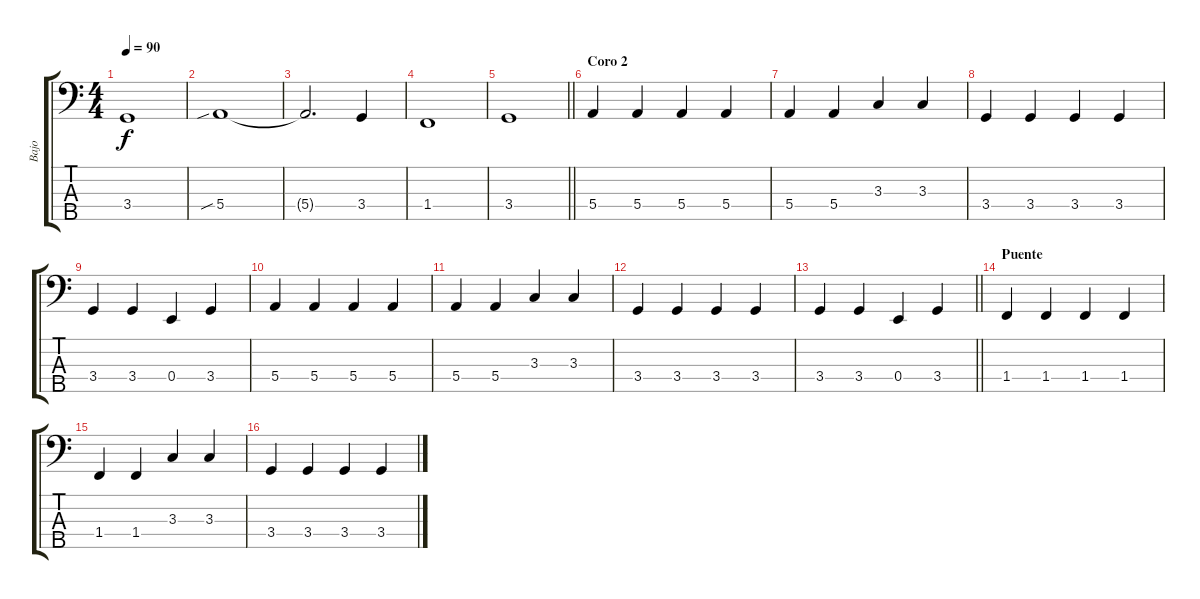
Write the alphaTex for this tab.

\track ("Bajo" "Bajo") {instrument electricbassfinger}
\staff {score tabs}
\tuning (G2 D2 A1 E1 B0) {hide}
\ts (4 4)
\tempo 90
\clef f4
\ks c
3.4.1{dy f} |
5.4{sib}.1 |
5.4{t}.2{d} 3.4.4 |
1.4.1 |
\barLineRight lightlight
3.4.1 |
\section ("" "Coro 2")
5.4.4 5.4.4 5.4.4 5.4.4 |
5.4.4 5.4.4 3.3.4 3.3.4 |
3.4.4 3.4.4 3.4.4 3.4.4 |
3.4.4 3.4.4 0.4.4 3.4.4 |
5.4.4 5.4.4 5.4.4 5.4.4 |
5.4.4 5.4.4 3.3.4 3.3.4 |
3.4.4 3.4.4 3.4.4 3.4.4 |
\barLineRight lightlight
3.4.4 3.4.4 0.4.4 3.4.4 |
\section ("" "Puente")
1.4.4 1.4.4 1.4.4 1.4.4 |
1.4.4 1.4.4 3.3.4 3.3.4 |
3.4.4 3.4.4 3.4.4 3.4.4
